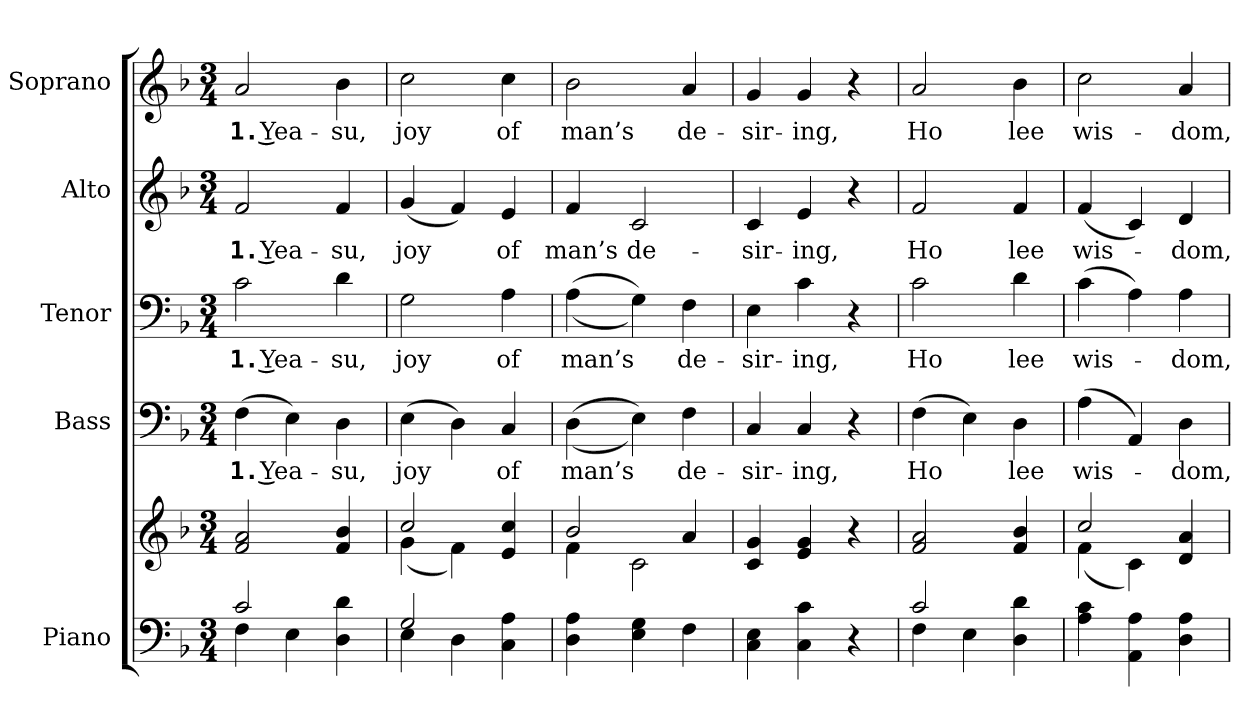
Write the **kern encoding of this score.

**kern	**kern	**kern	**text	**kern	**text	**kern	**text	**kern	**text
*part5	*part5	*part4	*part4	*part3	*part3	*part2	*part2	*part1	*part1
*staff6	*staff5	*staff4	*staff4	*staff3	*staff3	*staff2	*staff2	*staff1	*staff1
*I"Piano	*	*I"Bass	*	*I"Tenor	*	*I"Alto	*	*I"Soprano	*
*I'Pno.	*	*I'B.	*	*I'T.	*	*I'A.	*	*I'S.	*
!!LO:PB:g=z
*clefF4	*clefG2	*clefF4	*	*clefF4	*	*clefG2	*	*clefG2	*
*k[b-]	*k[b-]	*k[b-]	*	*k[b-]	*	*k[b-]	*	*k[b-]	*
*F:	*F:	*F:	*	*F:	*	*F:	*	*F:	*
*M3/4	*M3/4	*M3/4	*	*M3/4	*	*M3/4	*	*M3/4	*
*MM150	*MM150	*MM150	*	*MM150	*	*MM150	*	*MM150	*
=1	=1	=1	=1	=1	=1	=1	=1	=1	=1
*^	*	*	*	*	*	*	*	*	*
!	!	!	!	!LO:LY:b:color=#000000	!	!	!	!	!	!
!	!	!	!	!	!	!LO:LY:b:color=#000000	!	!	!	!
!	!	!	!	!	!	!	!	!LO:LY:b:color=#000000	!	!
!	!	!	!	!	!	!	!	!	!	!LO:LY:b:color=#000000
2ci/	4Fi\	2fi/ 2ai	(4Fi\	1. Yea-	2ci\	1. Yea-	2fi/	1. Yea-	2ai/	1. Yea-
.	4Ei\	.	4Ei\)	.	.	.	.	.	.	.
!	!	!	!	!LO:LY:b:color=#000000	!	!	!	!	!	!
!	!	!	!	!	!	!LO:LY:b:color=#000000	!	!	!	!
!	!	!	!	!	!	!	!	!LO:LY:b:color=#000000	!	!
!	!	!	!	!	!	!	!	!	!	!LO:LY:b:color=#000000
4Di\ 4di	4ryy	4fi/ 4b-i	4Di\	-su,	4di\	-su,	4fi/	-su,	4b-i\	-su,
=2	=2	=2	=2	=2	=2	=2	=2	=2	=2	=2
*	*	*^	*	*	*	*	*	*	*	*
!	!	!	!	!	!LO:LY:b:color=#000000	!	!	!	!	!	!
!	!	!	!	!	!	!	!LO:LY:b:color=#000000	!	!	!	!
!	!	!	!	!	!	!	!	!	!LO:LY:b:color=#000000	!	!
!	!	!	!	!	!	!	!	!	!	!	!LO:LY:b:color=#000000
2Gi/	4Ei\	2cci/	(4gi\	(4Ei\	joy	2Gi\	joy	(4gi/	joy	2cci\	joy
.	4Di\	.	4fi\)	4Di\)	.	.	.	4fi/)	.	.	.
!	!	!	!	!	!LO:LY:b:color=#000000	!	!	!	!	!	!
!	!	!	!	!	!	!	!LO:LY:b:color=#000000	!	!	!	!
!	!	!	!	!	!	!	!	!	!LO:LY:b:color=#000000	!	!
!	!	!	!	!	!	!	!	!	!	!	!LO:LY:b:color=#000000
4Ci\ 4Ai	4ryy	4ei/ 4cci	4ryy	4Ci/	of	4Ai\	of	4ei/	of	4cci\	of
*v	*v	*	*	*	*	*	*	*	*	*	*
=3	=3	=3	=3	=3	=3	=3	=3	=3	=3	=3
*^	*	*	*	*	*	*	*	*	*	*
!	!	!	!	!	!LO:LY:b:color=#000000	!	!	!	!	!	!
*v	*v	*	*	*	*	*	*	*	*	*	*
*^	*	*	*	*	*	*	*	*	*	*
!	!	!	!	!	!	!	!LO:LY:b:color=#000000	!	!	!	!
*v	*v	*	*	*	*	*	*	*	*	*	*
*^	*	*	*	*	*	*	*	*	*	*
!	!	!	!	!	!	!	!	!	!LO:LY:b:color=#000000	!	!
*v	*v	*	*	*	*	*	*	*	*	*	*
*^	*	*	*	*	*	*	*	*	*	*
!	!	!	!	!	!	!	!	!	!	!	!LO:LY:b:color=#000000
*v	*v	*	*	*	*	*	*	*	*	*	*
4Di\ 4Ai	2b-i/	4fi\	((4Di\	man’s	((4Ai\	man’s	4fi/	man’s	2b-i\	man’s
!	!	!	!	!	!	!	!	!LO:LY:b:color=#000000	!	!
4Ei\ 4Gi	.	2ci\	4Ei\))	.	4Gi\))	.	2ci/	de-	.	.
!	!	!	!	!LO:LY:b:color=#000000	!	!	!	!	!	!
!	!	!	!	!	!	!LO:LY:b:color=#000000	!	!	!	!
!	!	!	!	!	!	!	!	!	!	!LO:LY:b:color=#000000
4Fi\	4ai/	.	4Fi\	de-	4Fi\	de-	.	.	4ai/	de-
*	*v	*v	*	*	*	*	*	*	*	*
!!LO:PB:g=z
=4	=4	=4	=4	=4	=4	=4	=4	=4	=4
!	!	!	!LO:LY:b:color=#000000	!	!	!	!	!	!
!	!	!	!	!	!LO:LY:b:color=#000000	!	!	!	!
!	!	!	!	!	!	!	!LO:LY:b:color=#000000	!	!
!	!	!	!	!	!	!	!	!	!LO:LY:b:color=#000000
4Ci\ 4Ei	4ci/ 4gi	4Ci/	-sir-	4Ei\	-sir-	4ci/	-sir-	4gi/	-sir-
!	!	!	!LO:LY:b:color=#000000	!	!	!	!	!	!
!	!	!	!	!	!LO:LY:b:color=#000000	!	!	!	!
!	!	!	!	!	!	!	!LO:LY:b:color=#000000	!	!
!	!	!	!	!	!	!	!	!	!LO:LY:b:color=#000000
4Ci\ 4ci	4ei/ 4gi	4Ci/	-ing,	4ci\	-ing,	4ei/	-ing,	4gi/	-ing,
4r	4r	4r	.	4r	.	4r	.	4r	.
=5	=5	=5	=5	=5	=5	=5	=5	=5	=5
*^	*	*	*	*	*	*	*	*	*
!	!	!	!	!LO:LY:b:color=#000000	!	!	!	!	!	!
!	!	!	!	!	!	!LO:LY:b:color=#000000	!	!	!	!
!	!	!	!	!	!	!	!	!LO:LY:b:color=#000000	!	!
!	!	!	!	!	!	!	!	!	!	!LO:LY:b:color=#000000
2ci/	4Fi\	2fi/ 2ai	(4Fi\	Ho	2ci\	Ho	2fi/	Ho	2ai/	Ho
.	4Ei\	.	4Ei\)	.	.	.	.	.	.	.
!	!	!	!	!LO:LY:b:color=#000000	!	!	!	!	!	!
!	!	!	!	!	!	!LO:LY:b:color=#000000	!	!	!	!
!	!	!	!	!	!	!	!	!LO:LY:b:color=#000000	!	!
!	!	!	!	!	!	!	!	!	!	!LO:LY:b:color=#000000
4Di\ 4di	4ryy	4fi/ 4b-i	4Di\	lee	4di\	lee	4fi/	lee	4b-i\	lee
*v	*v	*	*	*	*	*	*	*	*	*
=6	=6	=6	=6	=6	=6	=6	=6	=6	=6
*	*^	*	*	*	*	*	*	*	*
*^	*	*	*	*	*	*	*	*	*	*
!	!	!	!	!	!LO:LY:b:color=#000000	!	!	!	!	!	!
*v	*v	*	*	*	*	*	*	*	*	*	*
*^	*	*	*	*	*	*	*	*	*	*
!	!	!	!	!	!	!	!LO:LY:b:color=#000000	!	!	!	!
*v	*v	*	*	*	*	*	*	*	*	*	*
*^	*	*	*	*	*	*	*	*	*	*
!	!	!	!	!	!	!	!	!	!LO:LY:b:color=#000000	!	!
*v	*v	*	*	*	*	*	*	*	*	*	*
*^	*	*	*	*	*	*	*	*	*	*
!	!	!	!	!	!	!	!	!	!	!	!LO:LY:b:color=#000000
*v	*v	*	*	*	*	*	*	*	*	*	*
4Ai\ 4ci	2cci/	(4fi\	(4Ai\	wis-	(4ci\	wis-	(4fi/	wis-	2cci\	wis-
4AAi\ 4Ai	.	4ci\)	4AAi/)	.	4Ai\)	.	4ci/)	.	.	.
!	!	!	!	!LO:LY:b:color=#000000	!	!	!	!	!	!
!	!	!	!	!	!	!LO:LY:b:color=#000000	!	!	!	!
!	!	!	!	!	!	!	!	!LO:LY:b:color=#000000	!	!
!	!	!	!	!	!	!	!	!	!	!LO:LY:b:color=#000000
4Di\ 4Ai	4di/ 4ai	4ryy	4Di\	-dom,	4Ai\	-dom,	4di/	-dom,	4ai/	-dom,
*	*v	*v	*	*	*	*	*	*	*	*
=	=	=	=	=	=	=	=	=	=
*-	*-	*-	*-	*-	*-	*-	*-	*-	*-
